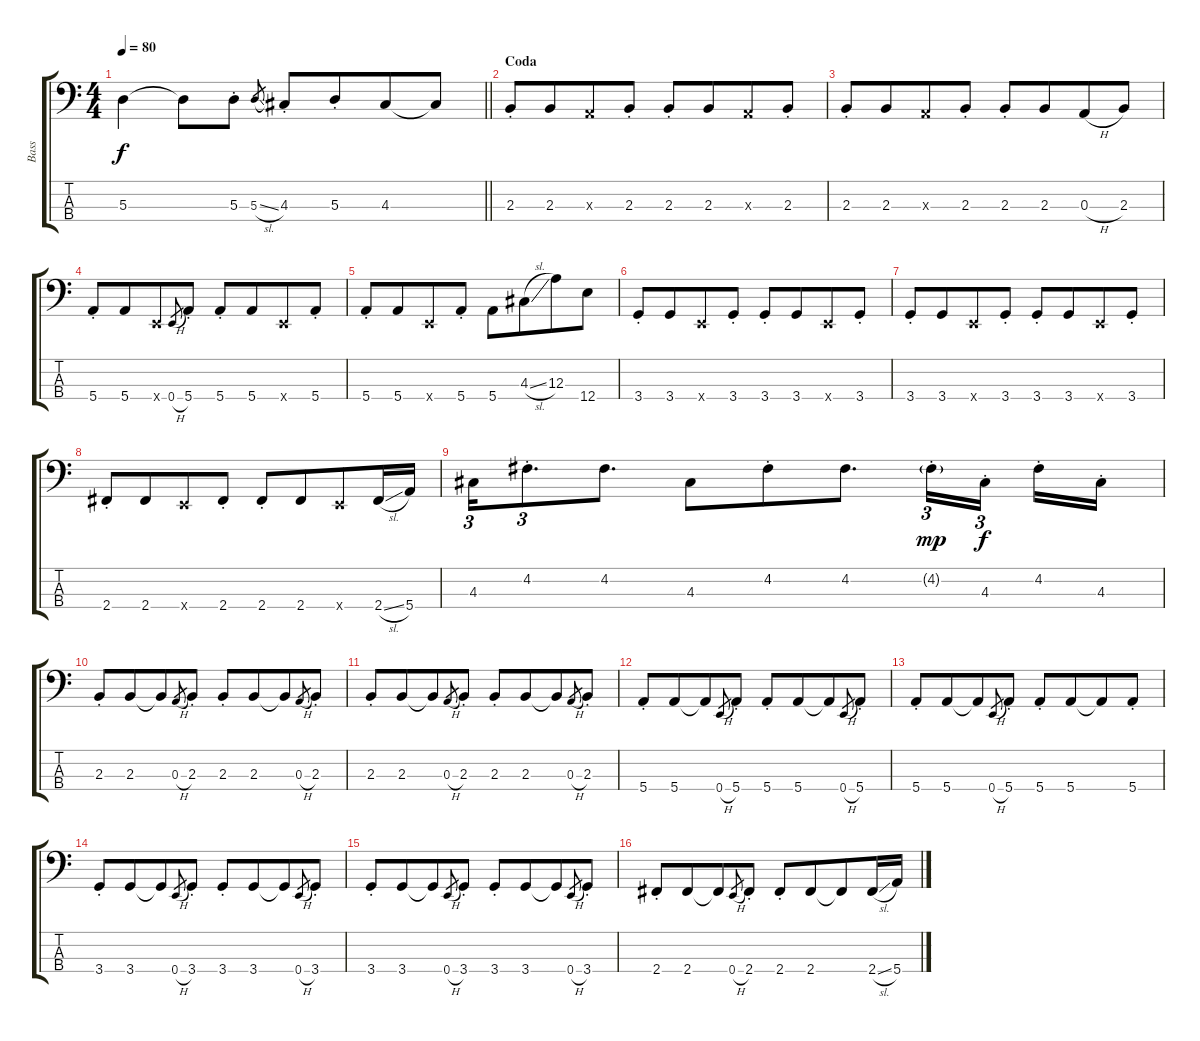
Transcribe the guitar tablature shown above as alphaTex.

\track ("Bass" "Bass") {instrument electricbassfinger}
\staff {score tabs}
\tuning (G2 D2 A1 E1) {hide}
\ts (4 4)
\tempo 80
\clef f4
\barLineRight lightlight
\ks c
5.3.4{dy f} 5.3{t}.8 5.3{st}.8 5.3{sl}.8{gr} 4.3{st}.8 5.3{st}.8{beam merge} 4.3.8 4.3{t}.8 |
\section ("" "Coda")
2.3{st}.8 2.3.8{beam merge} 0.3{x}.8 2.3{st}.8 2.3{st}.8 2.3.8{beam merge} 0.3{x}.8 2.3{st}.8 |
2.3{st}.8 2.3.8{beam merge} 0.3{x}.8 2.3{st}.8 2.3{st}.8 2.3.8{beam merge} 0.3{h}.8 2.3.8 |
5.4{st}.8 5.4.8{beam merge} 0.4{x}.8 0.4{h}.8{gr} 5.4{st}.8 5.4{st}.8 5.4.8{beam merge} 0.4{x}.8 5.4{st}.8 |
5.4{st}.8 5.4.8{beam merge} 0.4{x}.8 5.4{st}.8 5.4.8 4.3{sl}.8{beam merge} 12.3.8 12.4.8 |
3.4{st}.8 3.4.8{beam merge} 0.4{x}.8 3.4{st}.8 3.4{st}.8 3.4.8{beam merge} 0.4{x}.8 3.4{st}.8 |
3.4{st}.8 3.4.8{beam merge} 0.4{x}.8 3.4{st}.8 3.4{st}.8 3.4.8{beam merge} 0.4{x}.8 3.4{st}.8 |
2.4{st}.8 2.4.8{beam merge} 0.4{x}.8 2.4{st}.8 2.4{st}.8 2.4.8{beam merge} 0.4{x}.8 2.4{sl}.16 5.4.16 |
4.3.16{tu (3 2) beam merge} 4.2{st}.8{d tu (3 2) beam merge} 4.2.8{d} 4.3.8{beam merge} 4.2{st}.8{beam merge} 4.2.8{d} 4.2{g st}.16{tu (3 2) dy mp} 4.3{st}.16{tu (3 2) dy f beam splitsecondary} 4.2{st}.16 4.3{st}.16 |
2.3{st}.8 2.3.8{beam merge} 2.3{t}.8 0.3{h}.8{gr} 2.3{st}.8 2.3{st}.8 2.3.8{beam merge} 2.3{t}.8 0.3{h}.8{gr} 2.3{st}.8 |
2.3{st}.8 2.3.8{beam merge} 2.3{t}.8 0.3{h}.8{gr} 2.3{st}.8 2.3{st}.8 2.3.8{beam merge} 2.3{t}.8 0.3{h}.8{gr} 2.3{st}.8 |
5.4{st}.8 5.4.8{beam merge} 5.4{t}.8 0.4{h}.8{gr} 5.4{st}.8 5.4{st}.8 5.4.8{beam merge} 5.4{t}.8 0.4{h}.8{gr} 5.4{st}.8 |
5.4{st}.8 5.4.8{beam merge} 5.4{t}.8 0.4{h}.8{gr} 5.4{st}.8 5.4{st}.8 5.4.8{beam merge} 5.4{t}.8 5.4{st}.8 |
3.4{st}.8 3.4.8{beam merge} 3.4{t}.8 0.4{h}.8{gr} 3.4{st}.8 3.4{st}.8 3.4.8{beam merge} 3.4{t}.8 0.4{h}.8{gr} 3.4{st}.8 |
3.4{st}.8 3.4.8{beam merge} 3.4{t}.8 0.4{h}.8{gr} 3.4{st}.8 3.4{st}.8 3.4.8{beam merge} 3.4{t}.8 0.4{h}.8{gr} 3.4{st}.8 |
2.4{st}.8 2.4.8{beam merge} 2.4{t}.8 0.4{h}.8{gr} 2.4{st}.8 2.4{st}.8 2.4.8{beam merge} 2.4{t}.8 2.4{sl}.16 5.4.16
